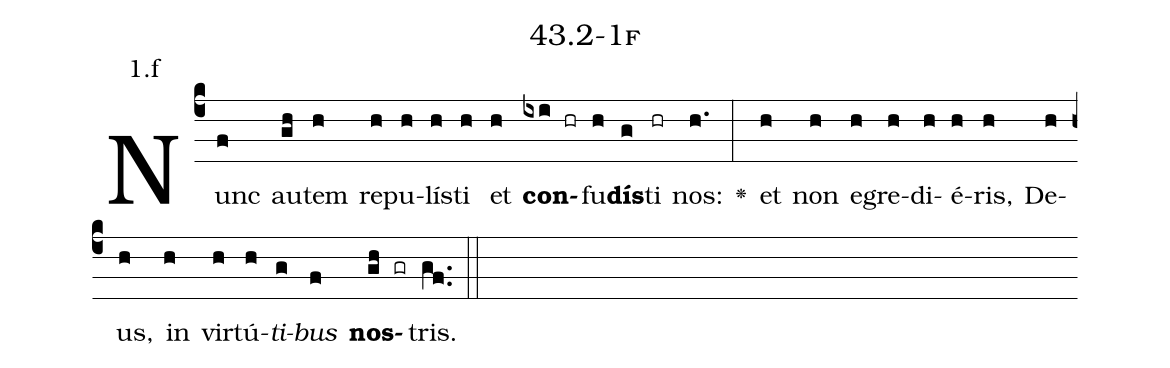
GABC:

name: 43.2-1f;
annotation: 1.f;
%%
(c4)Nunc(f) au(gh)tem(h) re(h)pu(h)lís(h)ti(h) et(h) <b>con</b>(ixi hr)fu(h)<b>dís</b>(g)ti(hr) nos:(h.) <v>\greheightstar</v>(:) et(h) non(h) e(h)gre(h)di(h)é(h)ris,(h) De(h)us,(h) in(h) vir(h)tú(h)<i>ti</i>(g)<i>bus</i>(f) <b>nos</b>(gh gr)tris.(gf..) (::)


%E(h) u(h) o(g) u(f) a(gh) e.(gf..) (::)
